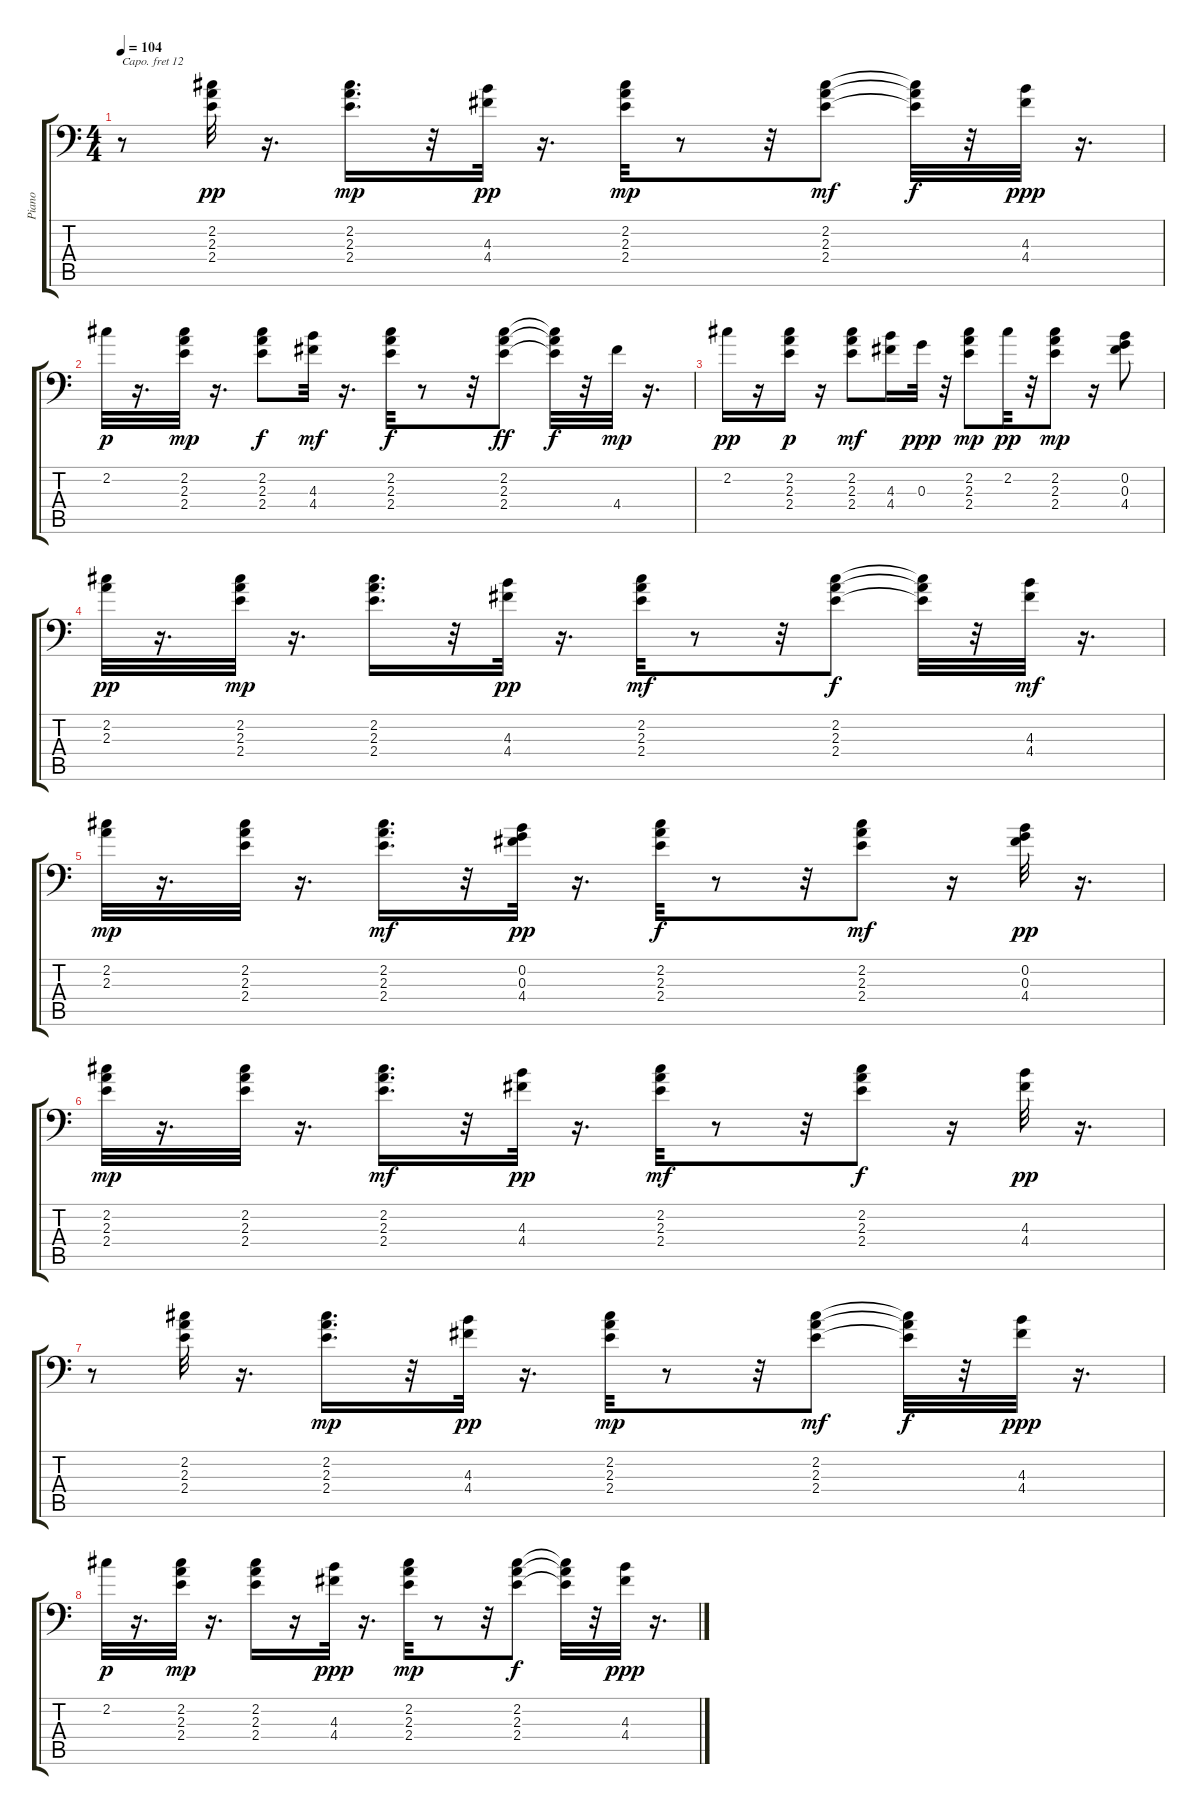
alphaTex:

\track ("Piano" "Piano") {instrument acousticgrandpiano}
\staff {score tabs}
\capo 12
\tuning (E4 B3 G3 D3 A2 E1) {hide}
\ts (4 4)
\tempo 104
\clef f4
\ks c
r.8{dy ppp} (2.2 2.3 2.4).32{dy pp} r.16{d} (2.2 2.3 2.4).16{d dy mp} r.32 (4.3 4.4).32{dy pp} r.16{d} (2.2 2.3 2.4).32{dy mp} r.8 r.32 (2.2 2.3 2.4).8{dy mf} (2.2{t} 2.3{t} 2.4{t}).32{dy f} r.32 (4.3 4.4).32{dy ppp} r.16{d} |
2.2.32{dy p} r.16{d} (2.2 2.3 2.4).32{dy mp} r.16{d} (2.2 2.3 2.4).8{dy f} (4.3 4.4).32{dy mf} r.16{d} (2.2 2.3 2.4).32{dy f} r.8 r.32 (2.2 2.3 2.4).8{dy ff} (2.2{t} 2.3{t} 2.4{t}).32{dy f} r.32 4.4.32{dy mp} r.16{d} |
2.2.16{dy pp} r.16 (2.2 2.3 2.4).16{dy p} r.16 (2.2 2.3 2.4).8{dy mf} (4.3 4.4).16 0.3.32{dy ppp} r.32 (2.2 2.3 2.4).8{dy mp} 2.2.32{dy pp} r.32 (2.2 2.3 2.4).8{dy mp} r.16 (0.2 0.3 4.4).8 |
(2.2 2.3).32{dy pp} r.16{d} (2.2 2.3 2.4).32{dy mp} r.16{d} (2.2 2.3 2.4).16{d} r.32 (4.3 4.4).32{dy pp} r.16{d} (2.2 2.3 2.4).32{dy mf} r.8 r.32 (2.2 2.3 2.4).8{dy f} (2.2{t} 2.3{t} 2.4{t}).32 r.32 (4.3 4.4).32{dy mf} r.16{d} |
(2.2 2.3).32{dy mp} r.16{d} (2.2 2.3 2.4).32 r.16{d} (2.2 2.3 2.4).16{d dy mf} r.32 (0.2 0.3 4.4).32{dy pp} r.16{d} (2.2 2.3 2.4).32{dy f} r.8 r.32 (2.2 2.3 2.4).8{dy mf} r.16 (0.2 0.3 4.4).32{dy pp} r.16{d} |
(2.2 2.3 2.4).32{dy mp} r.16{d} (2.2 2.3 2.4).32 r.16{d} (2.2 2.3 2.4).16{d dy mf} r.32 (4.3 4.4).32{dy pp} r.16{d} (2.2 2.3 2.4).32{dy mf} r.8 r.32 (2.2 2.3 2.4).8{dy f} r.16 (4.3 4.4).32{dy pp} r.16{d} |
r.8 (2.2 2.3 2.4).32 r.16{d} (2.2 2.3 2.4).16{d dy mp} r.32 (4.3 4.4).32{dy pp} r.16{d} (2.2 2.3 2.4).32{dy mp} r.8 r.32 (2.2 2.3 2.4).8{dy mf} (2.2{t} 2.3{t} 2.4{t}).32{dy f} r.32 (4.3 4.4).32{dy ppp} r.16{d} |
2.2.32{dy p} r.16{d} (2.2 2.3 2.4).32{dy mp} r.16{d} (2.2 2.3 2.4).16 r.16 (4.3 4.4).32{dy ppp} r.16{d} (2.2 2.3 2.4).32{dy mp} r.8 r.32 (2.2 2.3 2.4).8{dy f} (2.2{t} 2.3{t} 2.4{t}).32 r.32 (4.3 4.4).32{dy ppp} r.16{d}
